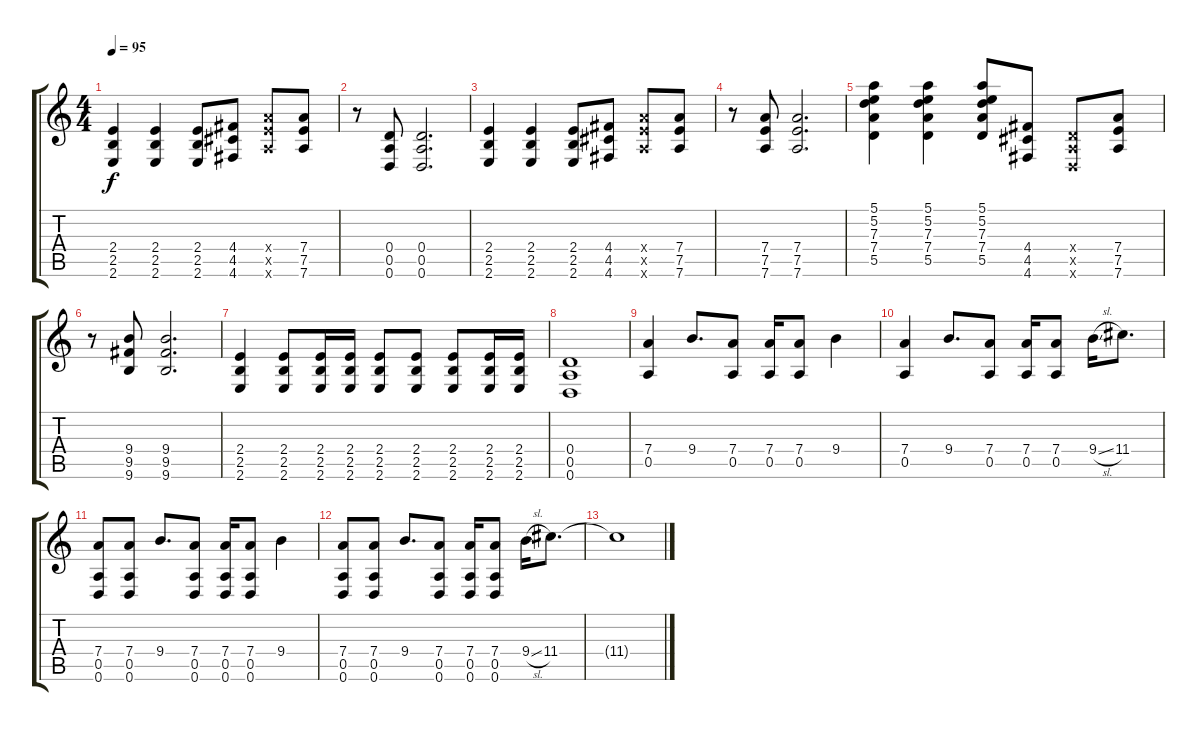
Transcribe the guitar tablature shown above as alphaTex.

\track "" {instrument distortionguitar}
\staff {score tabs}
\tuning (E4 B3 G3 D3 A2 D2) {hide}
\ts (4 4)
\tempo 95
\clef g2
\ks c
(2.4 2.5 2.6).4{dy f} (2.4 2.5 2.6).4 (2.4 2.5 2.6).8 (4.4 4.5 4.6).8 (7.4{x} 7.5{x} 7.6{x}).8 (7.4 7.5 7.6).8 |
r.8 (0.4 0.5 0.6).8 (0.4 0.5 0.6).2{d} |
(2.4 2.5 2.6).4 (2.4 2.5 2.6).4 (2.4 2.5 2.6).8 (4.4 4.5 4.6).8 (7.4{x} 7.5{x} 7.6{x}).8 (7.4 7.5 7.6).8 |
r.8 (7.4 7.5 7.6).8 (7.4 7.5 7.6).2{d} |
(5.1 5.2 7.3 7.4 5.5).4 (5.1 5.2 7.3 7.4 5.5).4 (5.1 5.2 7.3 7.4 5.5).8 (4.4 4.5 4.6).8 (0.4{x} 0.5{x} 0.6{x}).8 (7.4 7.5 7.6).8 |
r.8 (9.4 9.5 9.6).8 (9.4 9.5 9.6).2{d} |
(2.4 2.5 2.6).4 (2.4 2.5 2.6).8 (2.4 2.5 2.6).16 (2.4 2.5 2.6).16 (2.4 2.5 2.6).8 (2.4 2.5 2.6).8 (2.4 2.5 2.6).8 (2.4 2.5 2.6).16 (2.4 2.5 2.6).16 |
(0.4 0.5 0.6).1 |
(7.4 0.5).4 9.4.8{d} (7.4 0.5).8 (7.4 0.5).16 (7.4 0.5).8 9.4.4 |
(7.4 0.5).4 9.4.8{d} (7.4 0.5).8 (7.4 0.5).16 (7.4 0.5).8 9.4{sl}.16 11.4.8{d} |
(7.4 0.5 0.6).8 (7.4 0.5 0.6).8 9.4.8{d} (7.4 0.5 0.6).8 (7.4 0.5 0.6).16 (7.4 0.5 0.6).8 9.4.4 |
(7.4 0.5 0.6).8 (7.4 0.5 0.6).8 9.4.8{d} (7.4 0.5 0.6).8 (7.4 0.5 0.6).16 (7.4 0.5 0.6).8 9.4{sl}.16 11.4.8{d} |
11.4{t}.1
